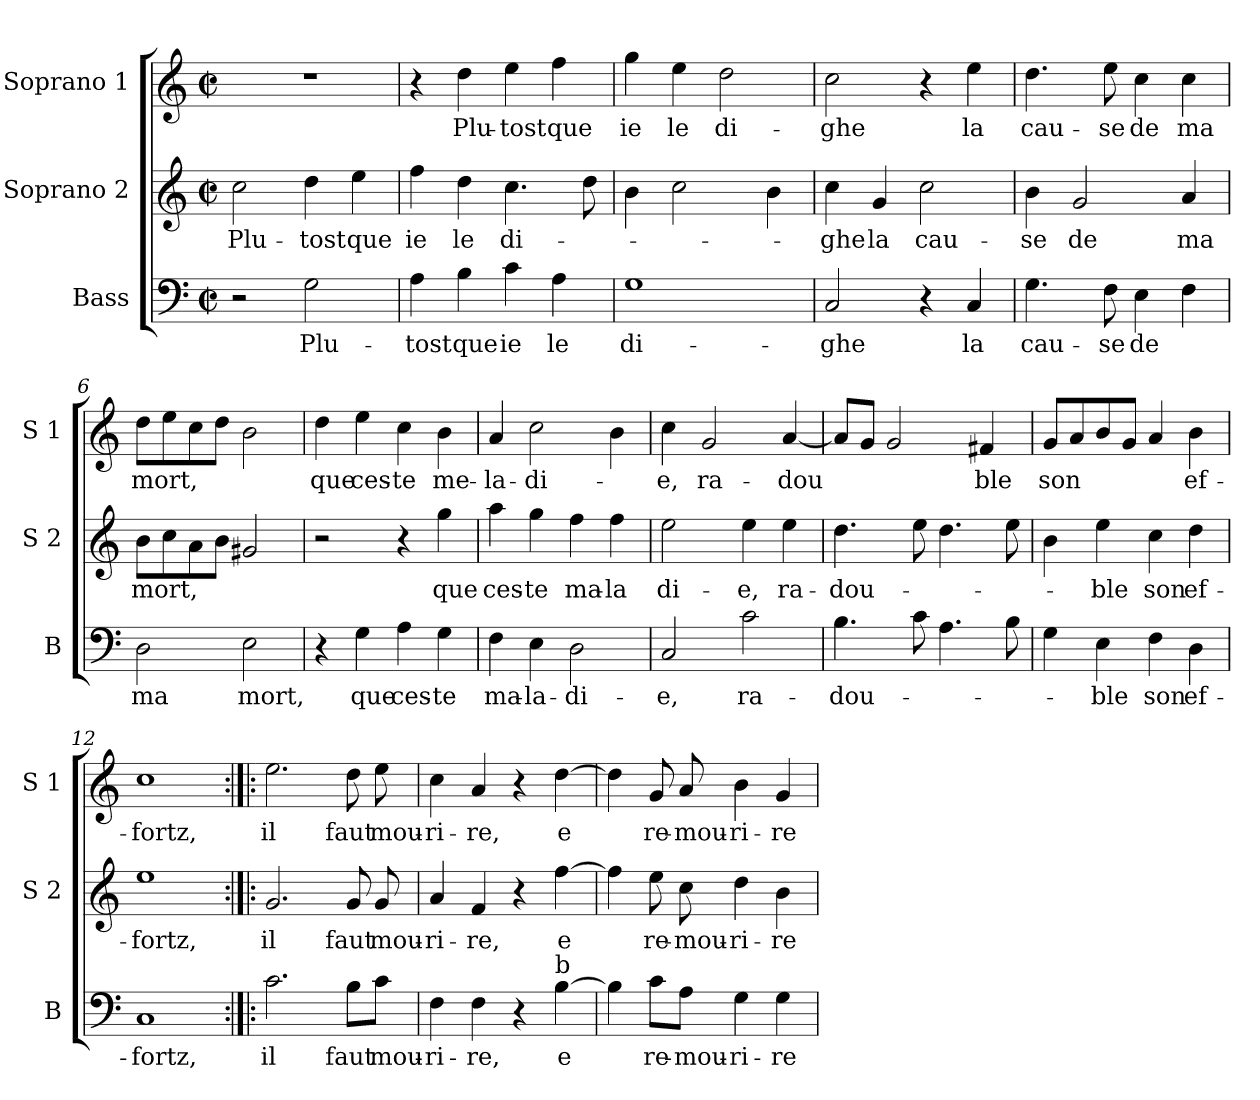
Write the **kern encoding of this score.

**kern	**text	**kern	**text	**kern	**text
*part3	*part3	*part2	*part2	*part1	*part1
*staff3	*staff3	*staff2	*staff2	*staff1	*staff1
*I"Bass	*	*I"Soprano 2	*	*I"Soprano 1	*
*I'B	*	*I'S 2	*	*I'S 1	*
*clefF4	*	*clefG2	*	*clefG2	*
*k[]	*	*k[]	*	*k[]	*
*C:	*	*C:	*	*C:	*
*M2/2	*	*M2/2	*	*M2/2	*
*met(c|)	*	*met(c|)	*	*met(c|)	*
=1	=1	=1	=1	=1	=1
!	!	!	!LO:LY:b	!	!
2r	.	2cc\	Plu-	1r	.
!	!LO:LY:b	!	!LO:LY:b	!	!
2G\	Plu-	4dd\	-tost	.	.
!	!	!	!LO:LY:b	!	!
.	.	4ee\	que	.	.
=2	=2	=2	=2	=2	=2
!	!LO:LY:b	!	!LO:LY:b	!	!
4A\	-tost	4ff\	ie	4r	.
!	!LO:LY:b	!	!LO:LY:b	!	!LO:LY:b
4B\	que	4dd\	le	4dd\	Plu-
!	!LO:LY:b	!	!LO:LY:b	!	!LO:LY:b
4c\	ie	4.cc\	di-	4ee\	-tost
!	!LO:LY:b	!	!	!	!LO:LY:b
4A\	le	.	.	4ff\	que
.	.	8dd\	.	.	.
=3	=3	=3	=3	=3	=3
!	!LO:LY:b	!	!	!	!LO:LY:b
1G	di-	4b\	.	4gg\	ie
!	!	!	!	!	!LO:LY:b
.	.	2cc\	.	4ee\	le
!	!	!	!	!	!LO:LY:b
.	.	.	.	2dd\	di-
.	.	4b\	.	.	.
=4	=4	=4	=4	=4	=4
!	!LO:LY:b	!	!LO:LY:b	!	!LO:LY:b
2C/	-ghe	4cc\	-ghe	2cc\	-ghe
!	!	!	!LO:LY:b	!	!
.	.	4g/	la	.	.
!	!	!	!LO:LY:b	!	!
4r	.	2cc\	cau-	4r	.
!	!LO:LY:b	!	!	!	!LO:LY:b
4C/	la	.	.	4ee\	la
=5	=5	=5	=5	=5	=5
!	!LO:LY:b	!	!LO:LY:b	!	!LO:LY:b
4.G\	cau-	4b\	-se	4.dd\	cau-
!	!	!	!LO:LY:b	!	!
.	.	2g/	de	.	.
!	!LO:LY:b	!	!	!	!LO:LY:b
8F\	-se	.	.	8ee\	-se
!	!LO:LY:b	!	!	!	!LO:LY:b
4E\	de	.	.	4cc\	de
!	!	!	!LO:LY:b	!	!LO:LY:b
4F\	.	4a/	ma	4cc\	ma
!!LO:LB:g=z
=6	=6	=6	=6	=6	=6
!	!LO:LY:b	!	!LO:LY:b	!	!LO:LY:b
2D\	ma	8b\L	mort,	8dd\L	mort,
.	.	8cc\	.	8ee\	.
.	.	8a\	.	8cc\	.
.	.	8b\J	.	8dd\J	.
!	!LO:LY:b	!	!	!	!
2E\	mort,	2g#X/	.	2b\	.
=7	=7	=7	=7	=7	=7
!	!	!	!	!	!LO:LY:b
4r	.	2r	.	4dd\	que
!	!LO:LY:b	!	!	!	!LO:LY:b
4G\	que	.	.	4ee\	ces-
!	!LO:LY:b	!	!	!	!LO:LY:b
4A\	ces-	4r	.	4cc\	-te
!	!LO:LY:b	!	!LO:LY:b	!	!LO:LY:b
4G\	-te	4gg\	que	4b\	me-
=8	=8	=8	=8	=8	=8
!	!LO:LY:b	!	!LO:LY:b	!	!LO:LY:b
4F\	ma-	4aa\	ces-	4a/	-la-
!	!LO:LY:b	!	!LO:LY:b	!	!LO:LY:b
4E\	-la-	4gg\	-te	2cc\	-di-
!	!LO:LY:b	!	!LO:LY:b	!	!
2D\	-di-	4ff\	ma-	.	.
!	!	!	!LO:LY:b	!	!
.	.	4ff\	-la	4b\	.
=9	=9	=9	=9	=9	=9
!	!LO:LY:b	!	!LO:LY:b	!	!LO:LY:b
2C/	-e,	2ee\	di-	4cc\	-e,
!	!	!	!	!	!LO:LY:b
.	.	.	.	2g/	ra-
!	!LO:LY:b	!	!LO:LY:b	!	!
2c\	ra-	4ee\	-e,	.	.
!	!	!	!LO:LY:b	!	!LO:LY:b
.	.	4ee\	ra-	[4a/	-dou
=10	=10	=10	=10	=10	=10
!	!LO:LY:b	!	!LO:LY:b	!	!
4.B\	-dou-	4.dd\	-dou-	8a/L]	.
.	.	.	.	8g/J	.
.	.	.	.	2g/	.
8c\	.	8ee\	.	.	.
4.A\	.	4.dd\	.	.	.
!	!	!	!	!	!LO:LY:b
.	.	.	.	4f#X/	ble
8B\	.	8ee\	.	.	.
!!LO:LB:g=z
=11	=11	=11	=11	=11	=11
!	!	!	!	!	!LO:LY:b
4G\	.	4b\	.	8g/L	son
.	.	.	.	8a/	.
!	!LO:LY:b	!	!LO:LY:b	!	!
4E\	-ble	4ee\	-ble	8b/	.
.	.	.	.	8g/J	.
!	!LO:LY:b	!	!LO:LY:b	!	!
4F\	son	4cc\	son	4a/	.
!	!LO:LY:b	!	!LO:LY:b	!	!LO:LY:b
4D\	ef-	4dd\	ef-	4b\	ef-
=12	=12	=12	=12	=12	=12
!	!LO:LY:b	!	!LO:LY:b	!	!LO:LY:b
1C	-fortz,	1ee	-fortz,	1cc	-fortz,
=13:|!|:	=13:|!|:	=13:|!|:	=13:|!|:	=13:|!|:	=13:|!|:
!	!LO:LY:b	!	!LO:LY:b	!	!LO:LY:b
2.c\	il	2.g/	il	2.ee\	il
!	!LO:LY:b	!	!LO:LY:b	!	!LO:LY:b
8B\L	faut	8g/	faut	8dd\	faut
!	!LO:LY:b	!	!LO:LY:b	!	!LO:LY:b
8c\J	mou-	8g/	mou-	8ee\	mou-
=14	=14	=14	=14	=14	=14
!	!LO:LY:b	!	!LO:LY:b	!	!LO:LY:b
4F\	-ri-	4a/	-ri-	4cc\	-ri-
!	!LO:LY:b	!	!LO:LY:b	!	!LO:LY:b
4F\	-re,	4f/	-re,	4a/	-re,
4r	.	4r	.	4r	.
!LO:TX:a:t=b	!	!	!	!	!
!	!LO:LY:b	!	!LO:LY:b	!	!LO:LY:b
[4B\	e	[4ff\	e	[4dd\	e
=15	=15	=15	=15	=15	=15
4B\]	.	4ff\]	.	4dd\]	.
!	!LO:LY:b	!	!LO:LY:b	!	!LO:LY:b
8c\L	re-	8ee\	re-	8g/	re-
!	!LO:LY:b	!	!LO:LY:b	!	!LO:LY:b
8A\J	-mou-	8cc\	-mou-	8a/	-mou-
!	!LO:LY:b	!	!LO:LY:b	!	!LO:LY:b
4G\	-ri-	4dd\	-ri-	4b\	-ri-
!	!LO:LY:b	!	!LO:LY:b	!	!LO:LY:b
4G\	-re	4b\	-re	4g/	-re
=	=	=	=	=	=
*-	*-	*-	*-	*-	*-
